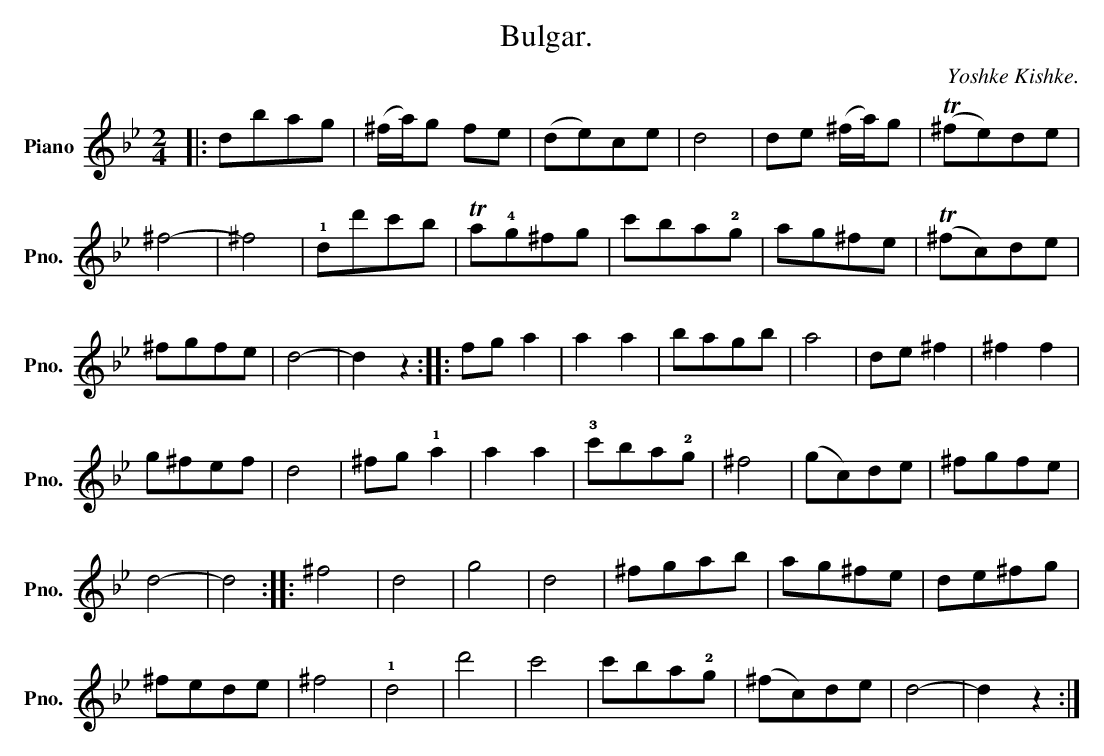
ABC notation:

X:1
T:Bulgar.
C:Yoshke Kishke.
L:1/8
M:2/4
K:Gmin
V:1 treble nm="Piano" snm="Pno."
V:1
|: dbag | (^f/a/)g fe | (de)ce | d4 | de (^f/a/)g | (T^fe)de |$ ^f4- | ^f4 | !1!dd'c'b | %9
 Ta!4!g^fg | c'ba!2!g | ag^fe | (T^fc)de |$ ^fgfe | d4- | d2 z2 :: fg a2 | a2 a2 | bagb | a4 | %20
 de ^f2 | ^f2 f2 |$ g^fef | d4 | ^fg !1!a2 | a2 a2 | !3!c'ba!2!g | ^f4 | (gc)de | ^fgfe |$ d4- | %31
 d4 :: ^f4 | d4 | g4 | d4 | ^fgab | ag^fe | de^fg |$ ^fede | ^f4 | !1!d4 | d'4 | c'4 | c'ba!2!g | %45
 (^fc)de | d4- | d2 z2 :| %48
